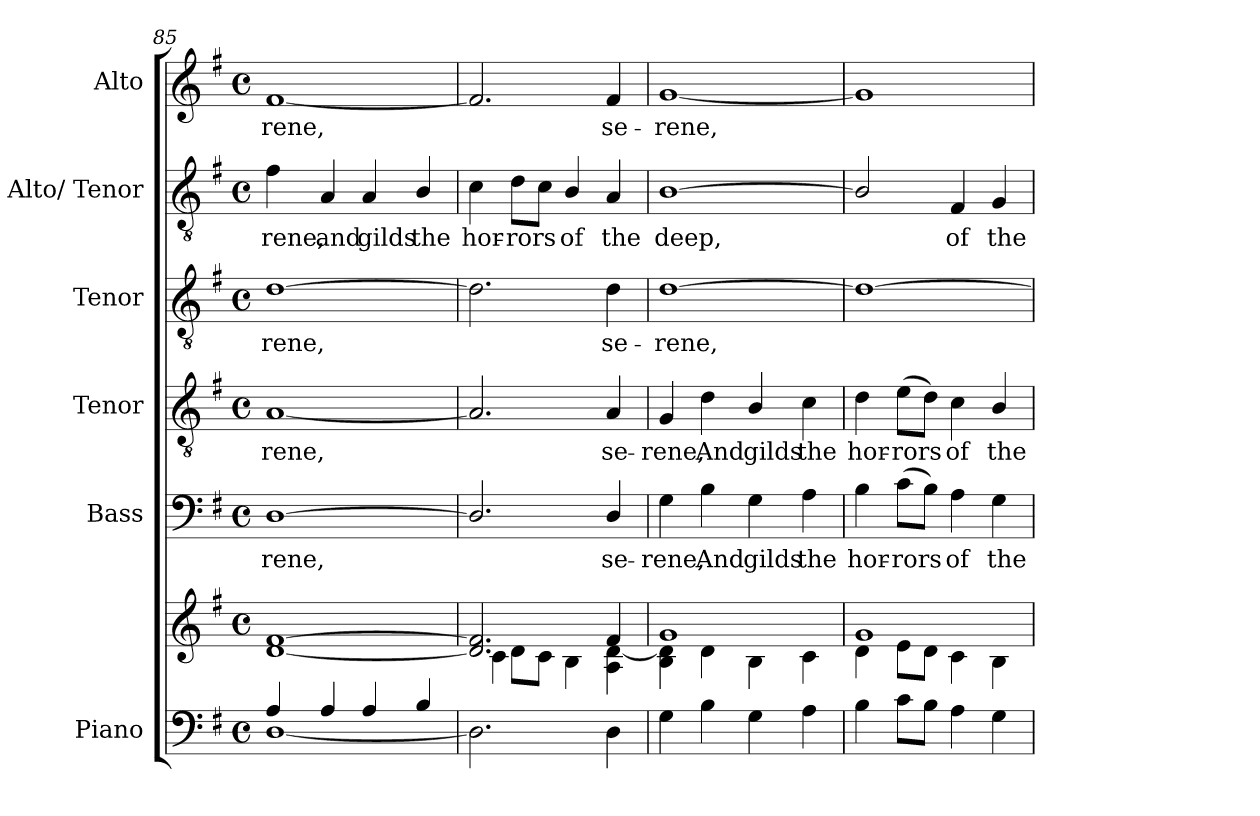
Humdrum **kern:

**kern	**kern	**kern	**text	**kern	**text	**kern	**text	**kern	**text	**kern	**text
*part6	*part6	*part5	*part5	*part4	*part4	*part3	*part3	*part2	*part2	*part1	*part1
*staff7	*staff6	*staff5	*staff5	*staff4	*staff4	*staff3	*staff3	*staff2	*staff2	*staff1	*staff1
*I"Piano	*	*I"Bass	*	*I"Tenor	*	*I"Tenor	*	*I"Alto/ Tenor	*	*I"Alto	*
*I'Pno.	*	*I'B.	*	*I'T.	*	*I'T.	*	*I'A.	*	*I'A.	*
*clefF4	*clefG2	*clefF4	*	*clefGv2	*	*clefGv2	*	*clefGv2	*	*clefG2	*
*	*	*	*	*ITrd7c12	*	*ITrd7c12	*	*ITrd7c12	*	*	*
*k[f#]	*k[f#]	*k[f#]	*	*k[f#]	*	*k[f#]	*	*k[f#]	*	*k[f#]	*
*G:	*G:	*G:	*	*G:	*	*G:	*	*G:	*	*G:	*
*M4/4	*M4/4	*M4/4	*	*M4/4	*	*M4/4	*	*M4/4	*	*M4/4	*
*met(c)	*met(c)	*met(c)	*	*met(c)	*	*met(c)	*	*met(c)	*	*met(c)	*
=85	=85	=85	=85	=85	=85	=85	=85	=85	=85	=85	=85
*^	*	*	*	*	*	*	*	*	*	*	*
!	!	!	!	!LO:LY:b:color=#000000	!	!	!	!	!	!	!	!
!	!	!	!	!	!	!LO:LY:b:color=#000000	!	!	!	!	!	!
!	!	!	!	!	!	!	!	!LO:LY:b:color=#000000	!	!	!	!
!	!	!	!	!	!	!	!	!	!	!LO:LY:b:color=#000000	!	!
!	!	!	!	!	!	!	!	!	!	!	!	!LO:LY:b:color=#000000
4Ai/	[1Di	[1di [1f#i	[1Di	-rene,	[1AAi	-rene,	[1Di	-rene,	4F#i\	-rene,	[1f#i	-rene,
!	!	!	!	!	!	!	!	!	!	!LO:LY:b:color=#000000	!	!
4Ai/	.	.	.	.	.	.	.	.	4AAi/	and	.	.
!	!	!	!	!	!	!	!	!	!	!LO:LY:b:color=#000000	!	!
4Ai/	.	.	.	.	.	.	.	.	4AAi/	gilds	.	.
!	!	!	!	!	!	!	!	!	!	!LO:LY:b:color=#000000	!	!
4Bi/	.	.	.	.	.	.	.	.	4BBi/	the	.	.
*v	*v	*	*	*	*	*	*	*	*	*	*	*
=86	=86	=86	=86	=86	=86	=86	=86	=86	=86	=86	=86
*	*^	*	*	*	*	*	*	*	*	*	*
!	!	!	!	!	!	!	!	!	!	!LO:LY:b:color=#000000	!	!
2.Di\]	2.di/] 2.f#i]	4ci\	2.Di/]	.	2.AAi/]	.	2.Di\]	.	4Ci\	hor-	2.f#i/]	.
!	!	!	!	!	!	!	!	!	!	!LO:LY:b:color=#000000	!	!
.	.	8di\L	.	.	.	.	.	.	8Di\L	-rors	.	.
.	.	8ci\J	.	.	.	.	.	.	8Ci\J	.	.	.
!	!	!	!	!	!	!	!	!	!	!LO:LY:b:color=#000000	!	!
.	.	4Bi\	.	.	.	.	.	.	4BBi/	of	.	.
!	!	!	!	!LO:LY:b:color=#000000	!	!	!	!	!	!	!	!
!	!	!	!	!	!	!LO:LY:b:color=#000000	!	!	!	!	!	!
!	!	!	!	!	!	!	!	!LO:LY:b:color=#000000	!	!	!	!
!	!	!	!	!	!	!	!	!	!	!LO:LY:b:color=#000000	!	!
!	!	!	!	!	!	!	!	!	!	!	!	!LO:LY:b:color=#000000
4Di\	4f#i/	4Ai\ [4di	4Di/	se-	4AAi/	se-	4Di\	se-	4AAi/	the	4f#i/	se-
=87	=87	=87	=87	=87	=87	=87	=87	=87	=87	=87	=87	=87
!	!	!	!	!LO:LY:b:color=#000000	!	!	!	!	!	!	!	!
!	!	!	!	!	!	!LO:LY:b:color=#000000	!	!	!	!	!	!
!	!	!	!	!	!	!	!	!LO:LY:b:color=#000000	!	!	!	!
!	!	!	!	!	!	!	!	!	!	!LO:LY:b:color=#000000	!	!
!	!	!	!	!	!	!	!	!	!	!	!	!LO:LY:b:color=#000000
4Gi\	1gi	4Bi\ 4di]	4Gi\	-rene,	4GGi/	-rene,	[1Di	-rene,	[1BBi	deep,	[1gi	-rene,
!	!	!	!	!LO:LY:b:color=#000000	!	!	!	!	!	!	!	!
!	!	!	!	!	!	!LO:LY:b:color=#000000	!	!	!	!	!	!
4Bi\	.	4di\	4Bi\	And	4Di\	And	.	.	.	.	.	.
!	!	!	!	!LO:LY:b:color=#000000	!	!	!	!	!	!	!	!
!	!	!	!	!	!	!LO:LY:b:color=#000000	!	!	!	!	!	!
4Gi\	.	4Bi\	4Gi\	gilds	4BBi/	gilds	.	.	.	.	.	.
!	!	!	!	!LO:LY:b:color=#000000	!	!	!	!	!	!	!	!
!	!	!	!	!	!	!LO:LY:b:color=#000000	!	!	!	!	!	!
4Ai\	.	4ci\	4Ai\	the	4Ci\	the	.	.	.	.	.	.
=88	=88	=88	=88	=88	=88	=88	=88	=88	=88	=88	=88	=88
!	!	!	!	!LO:LY:b:color=#000000	!	!	!	!	!	!	!	!
!	!	!	!	!	!	!LO:LY:b:color=#000000	!	!	!	!	!	!
4Bi\	1gi	4di\	4Bi\	hor-	4Di\	hor-	1Di_	.	2BBi/]	.	1gi]	.
!	!	!	!	!LO:LY:b:color=#000000	!	!	!	!	!	!	!	!
!	!	!	!	!	!	!LO:LY:b:color=#000000	!	!	!	!	!	!
8ci\L	.	8ei\L	(8ci\L	-rors	(8Ei\L	-rors	.	.	.	.	.	.
8Bi\J	.	8di\J	8Bi\J)	.	8Di\J)	.	.	.	.	.	.	.
!	!	!	!	!LO:LY:b:color=#000000	!	!	!	!	!	!	!	!
!	!	!	!	!	!	!LO:LY:b:color=#000000	!	!	!	!	!	!
!	!	!	!	!	!	!	!	!	!	!LO:LY:b:color=#000000	!	!
4Ai\	.	4ci\	4Ai\	of	4Ci\	of	.	.	4FF#i/	of	.	.
!	!	!	!	!LO:LY:b:color=#000000	!	!	!	!	!	!	!	!
!	!	!	!	!	!	!LO:LY:b:color=#000000	!	!	!	!	!	!
!	!	!	!	!	!	!	!	!	!	!LO:LY:b:color=#000000	!	!
4Gi\	.	4Bi\	4Gi\	the	4BBi/	the	.	.	4GGi/	the	.	.
*	*v	*v	*	*	*	*	*	*	*	*	*	*
=	=	=	=	=	=	=	=	=	=	=	=
*-	*-	*-	*-	*-	*-	*-	*-	*-	*-	*-	*-
